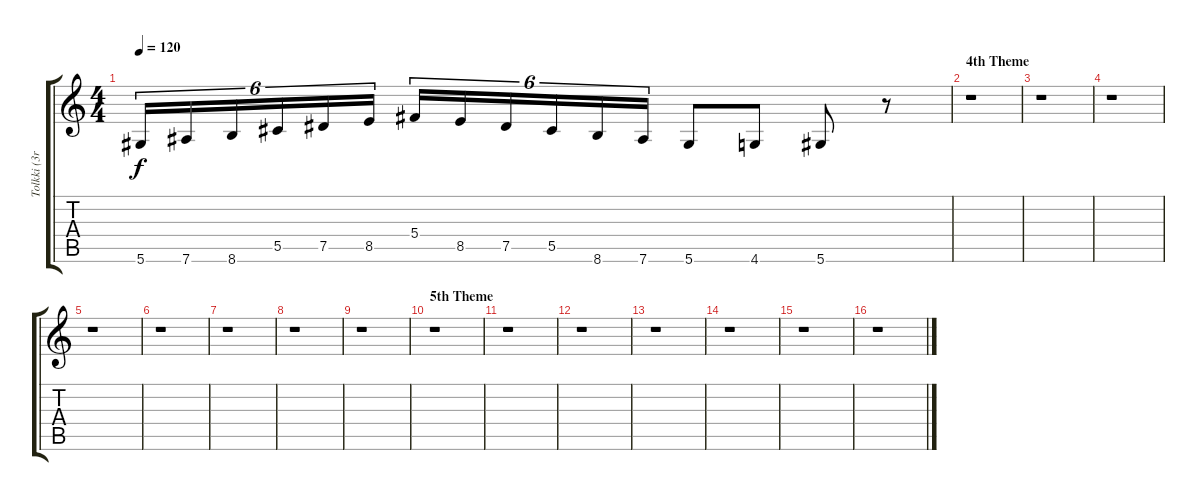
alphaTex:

\track ("Tolkki (3rd guitar)" "Tolkki (3r") {instrument overdrivenguitar}
\staff {score tabs}
\tuning (Eb4 Bb3 Gb3 Db3 Ab2 Eb2) {hide}
\ts (4 4)
\tempo 120
\clef g2
\ks c
5.6.16{tu (6 4) dy f} 7.6.16{tu (6 4)} 8.6.16{tu (6 4)} 5.5.16{tu (6 4)} 7.5.16{tu (6 4)} 8.5.16{tu (6 4)} 5.4.16{tu (6 4)} 8.5.16{tu (6 4)} 7.5.16{tu (6 4)} 5.5.16{tu (6 4)} 8.6.16{tu (6 4)} 7.6.16{tu (6 4)} 5.6.8 4.6.8 5.6.8 r.8 |
\section ("" "4th Theme")
r.1 |
r.1 |
r.1 |
r.1 |
r.1 |
r.1 |
r.1 |
r.1 |
\section ("" "5th Theme")
r.1 |
r.1 |
r.1 |
r.1 |
r.1 |
r.1 |
r.1
